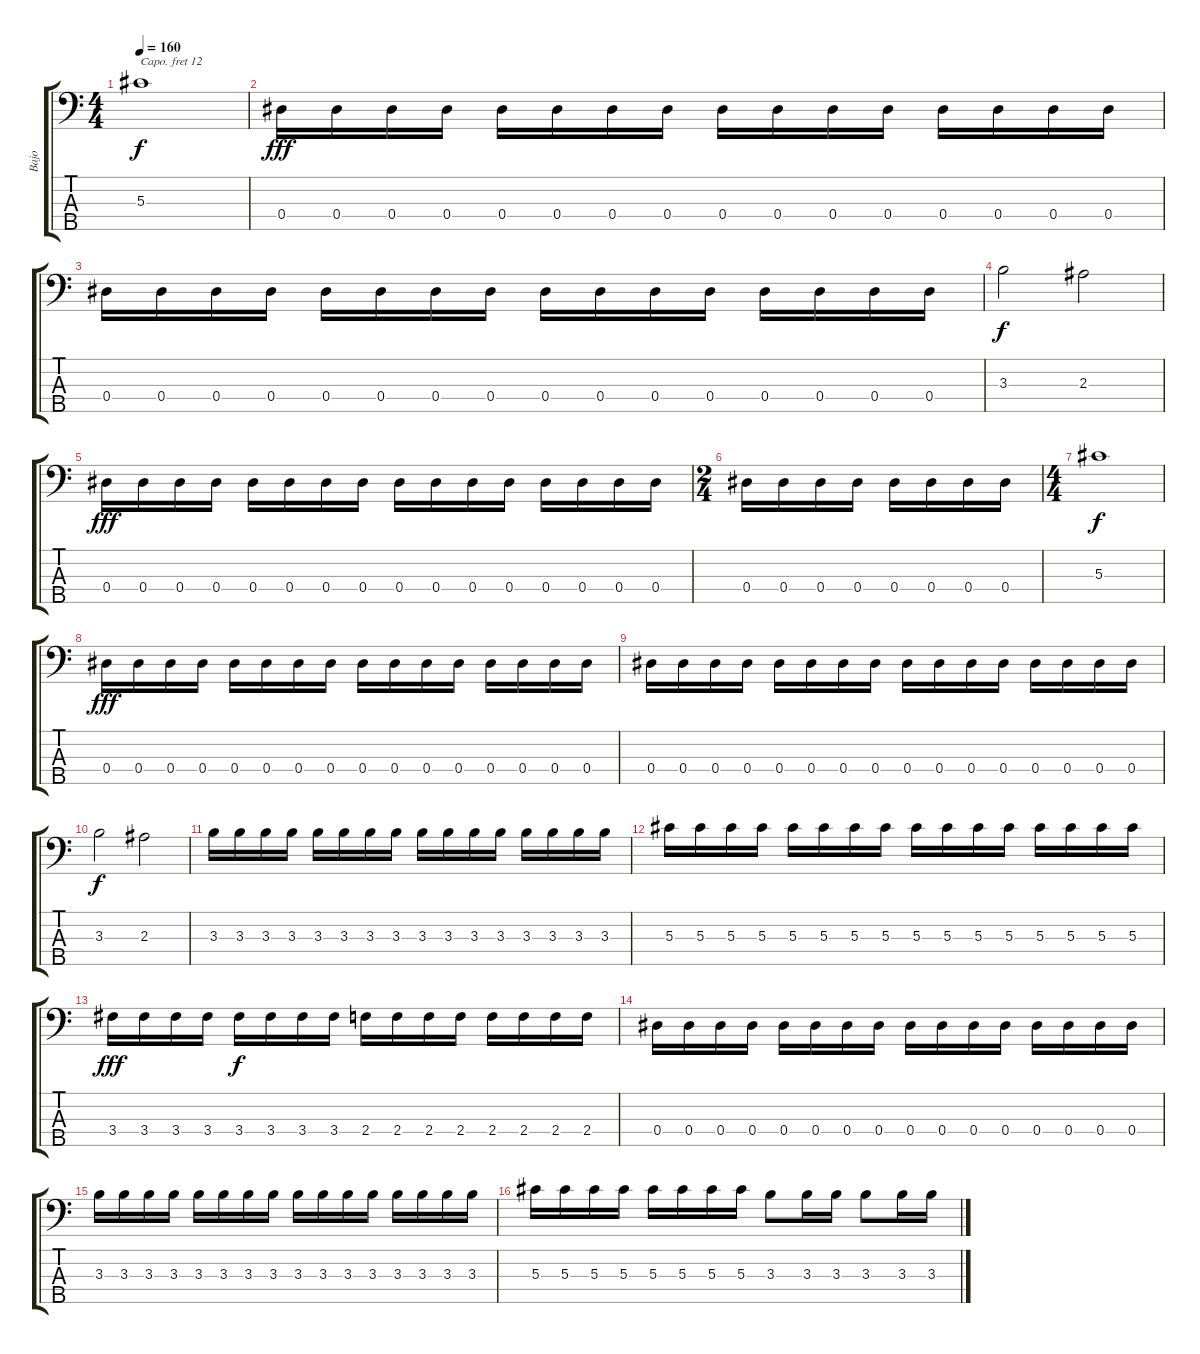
\track ("Bajo" "Bajo") {instrument electricbassfinger}
\staff {score tabs}
\capo 12
\tuning (Gb2 Db2 Ab1 Eb1 Bb0) {hide}
\ts (4 4)
\tempo 160
\clef f4
\ks c
5.3.1{dy f} |
0.4.16{dy fff} 0.4.16 0.4.16 0.4.16 0.4.16 0.4.16 0.4.16 0.4.16 0.4.16 0.4.16 0.4.16 0.4.16 0.4.16 0.4.16 0.4.16 0.4.16 |
0.4.16 0.4.16 0.4.16 0.4.16 0.4.16 0.4.16 0.4.16 0.4.16 0.4.16 0.4.16 0.4.16 0.4.16 0.4.16 0.4.16 0.4.16 0.4.16 |
3.3.2{dy f} 2.3.2 |
0.4.16{dy fff} 0.4.16 0.4.16 0.4.16 0.4.16 0.4.16 0.4.16 0.4.16 0.4.16 0.4.16 0.4.16 0.4.16 0.4.16 0.4.16 0.4.16 0.4.16 |
\ts (2 4)
0.4.16 0.4.16 0.4.16 0.4.16 0.4.16 0.4.16 0.4.16 0.4.16 |
\ts (4 4)
5.3.1{dy f} |
0.4.16{dy fff} 0.4.16 0.4.16 0.4.16 0.4.16 0.4.16 0.4.16 0.4.16 0.4.16 0.4.16 0.4.16 0.4.16 0.4.16 0.4.16 0.4.16 0.4.16 |
0.4.16 0.4.16 0.4.16 0.4.16 0.4.16 0.4.16 0.4.16 0.4.16 0.4.16 0.4.16 0.4.16 0.4.16 0.4.16 0.4.16 0.4.16 0.4.16 |
3.3.2{dy f} 2.3.2 |
3.3.16 3.3.16 3.3.16 3.3.16 3.3.16 3.3.16 3.3.16 3.3.16 3.3.16 3.3.16 3.3.16 3.3.16 3.3.16 3.3.16 3.3.16 3.3.16 |
5.3.16 5.3.16 5.3.16 5.3.16 5.3.16 5.3.16 5.3.16 5.3.16 5.3.16 5.3.16 5.3.16 5.3.16 5.3.16 5.3.16 5.3.16 5.3.16 |
3.4.16{dy fff} 3.4.16 3.4.16 3.4.16 3.4.16{dy f} 3.4.16 3.4.16 3.4.16 2.4.16 2.4.16 2.4.16 2.4.16 2.4.16 2.4.16 2.4.16 2.4.16 |
0.4.16 0.4.16 0.4.16 0.4.16 0.4.16 0.4.16 0.4.16 0.4.16 0.4.16 0.4.16 0.4.16 0.4.16 0.4.16 0.4.16 0.4.16 0.4.16 |
3.3.16 3.3.16 3.3.16 3.3.16 3.3.16 3.3.16 3.3.16 3.3.16 3.3.16 3.3.16 3.3.16 3.3.16 3.3.16 3.3.16 3.3.16 3.3.16 |
5.3.16 5.3.16 5.3.16 5.3.16 5.3.16 5.3.16 5.3.16 5.3.16 3.3.8 3.3.16 3.3.16 3.3.8 3.3.16 3.3.16
